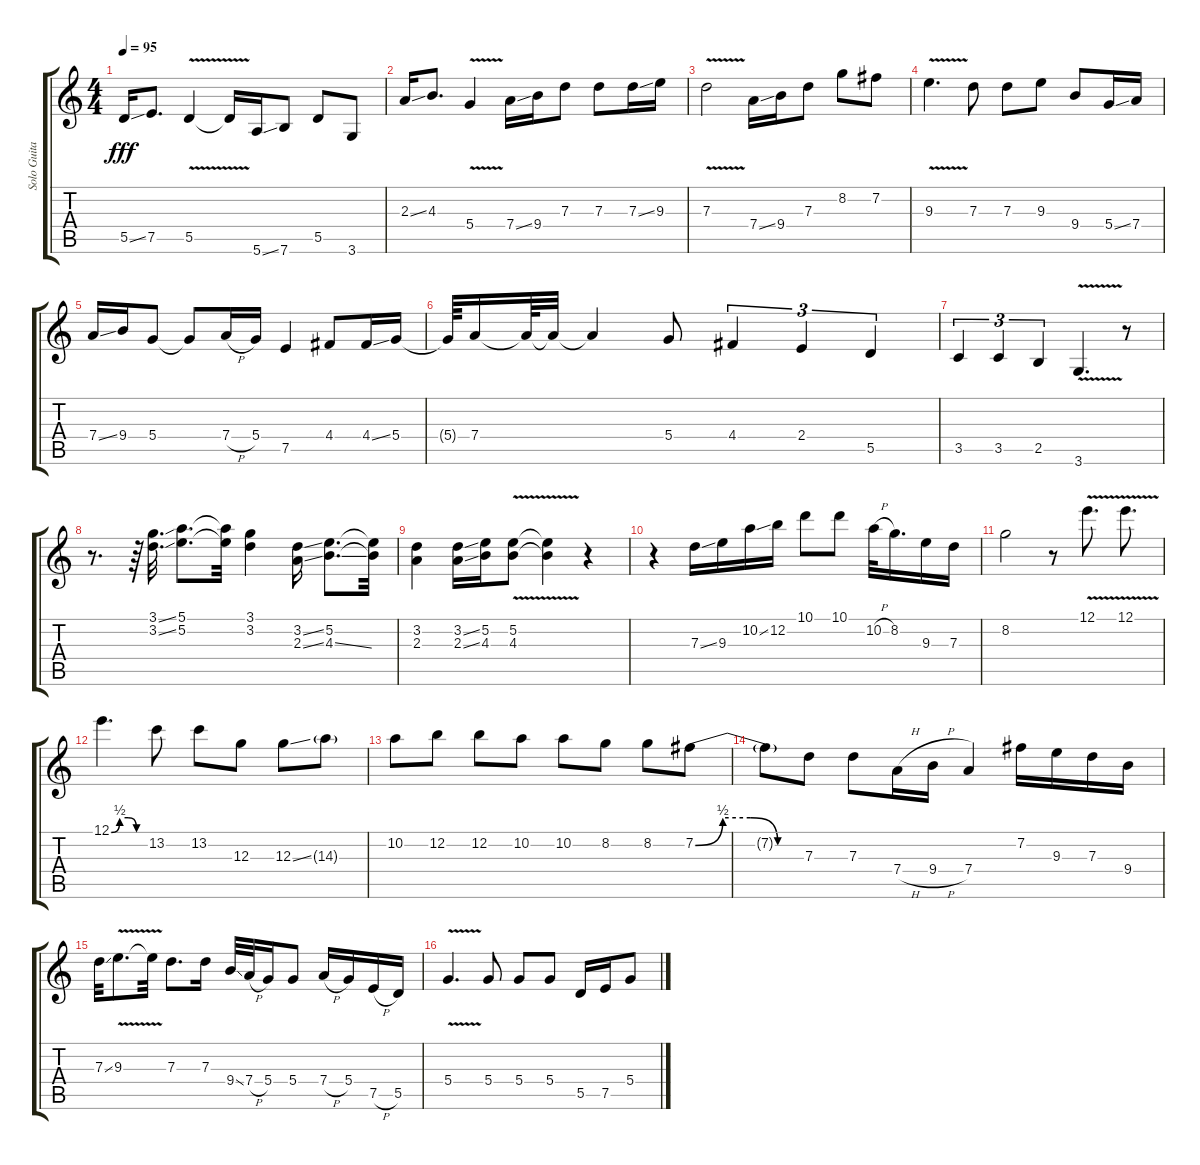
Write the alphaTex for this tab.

\track ("Solo Guitar" "Solo Guita") {instrument acousticguitarsteel}
\staff {score tabs}
\tuning (E4 B3 G3 D3 A2 E2) {hide}
\ts (4 4)
\tempo 95
\clef g2
\ks c
5.5{ss}.16{dy fff} 7.5.8{d} 5.5{v}.4 5.5{t}.16 5.6{ss}.16 7.6.8 5.5.8 3.6.8 |
2.3{ss}.16 4.3.8{d} 5.4{v}.4 7.4{ss}.16 9.4.16 7.3.8 7.3.8 7.3{ss}.16 9.3.16 |
7.3{v}.2 7.4{ss}.16 9.4.16 7.3.8 8.2.8 7.2.8 |
9.3{v}.4{d} 7.3.8 7.3.8 9.3.8 9.4.8 5.4{ss}.16 7.4.16 |
7.4{ss}.16 9.4.16 5.4.8 5.4{t}.8 7.4{h}.16 5.4.16 7.5.4 4.4.8 4.4{ss}.16 5.4.16 |
5.4{t}.64 7.4.16 7.4{t}.64 7.4{t}.32 7.4{t}.4 5.4.8 4.4.4{tu (3 2)} 2.4.4{tu (3 2)} 5.5.4{tu (3 2)} |
3.5.4{tu (3 2)} 3.5.4{tu (3 2)} 2.5.4{tu (3 2)} 3.6{v}.4{d} r.8 |
r.8{d} r.64 (3.1{ss} 3.2{ss}).32{d} (5.1 5.2).8{d} (5.1{t} 5.2{t}).32 (3.1 3.2).4 (3.2{ss} 2.3{ss}).16 (5.2 4.3{ss}).8{d} (5.2{t} 4.3{t}).32 |
(3.2 2.3).4 (3.2{ss} 2.3{ss}).16 (5.2 4.3).16 (5.2{v} 4.3{v}).8 (5.2{t} 4.3{t}).4 r.4 |
r.4 7.3{ss}.16 9.3.16 10.2{ss}.16 12.2.16 10.1.8 10.1.8 10.2{h}.32 8.2.16{d} 9.3.16 7.3.16 |
8.2.2 r.8 12.1{v}.8{d} 12.1{v}.8{d} |
12.1{be (custom 0 0 15 2 30 2 45 0 60 0)}.4{d} 13.2.8 13.2.8 12.3.8 12.3{ss}.8 14.3{g}.8 |
10.2.8 12.2.8 12.2.8 10.2.8 10.2.8 8.2.8 8.2.8 7.2{be (custom 0 0 15 2 30 2 45 0 60 0)}.8 |
7.2{t}.8 7.3.8 7.3.8 7.4{h}.16 9.4{h}.16 7.4.4 7.2.16 9.3.16 7.3.16 9.4.16 |
7.3{ss}.32 9.3{v}.8{d} 9.3{t}.32 7.3.8{d} 7.3.16 9.4{ss}.32 7.4{h}.32 5.4.16 5.4.8 7.4{h}.16 5.4.16 7.5{h}.16 5.5.16 |
5.4{v}.4{d} 5.4.8 5.4.8 5.4.8 5.5.16 7.5.16 5.4.8
